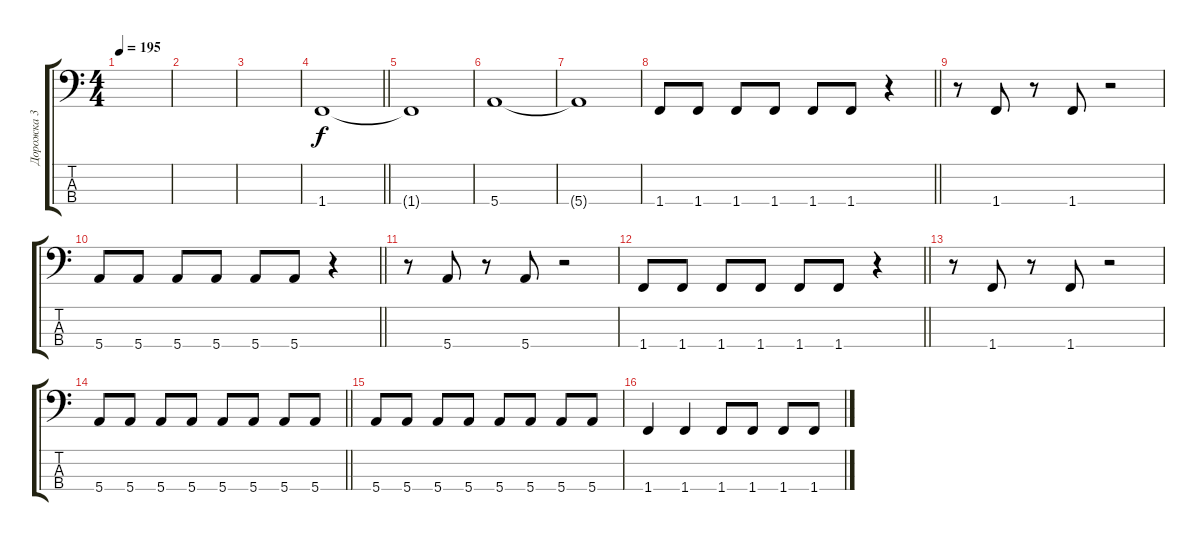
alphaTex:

\track ("Дорожка 3" "Дорожка 3") {instrument electricbassfinger}
\staff {score tabs}
\tuning (G2 D2 A1 E1) {hide}
\ts (4 4)
\tempo 195
\clef f4
\ks c
|
|
|
\barLineRight lightlight
1.4.1 |
1.4{t}.1 |
5.4.1 |
5.4{t}.1 |
\barLineRight lightlight
1.4.8 1.4.8 1.4.8 1.4.8 1.4.8 1.4.8 r.4 |
r.8 1.4.8 r.8 1.4.8 r.2 |
\barLineRight lightlight
5.4.8 5.4.8 5.4.8 5.4.8 5.4.8 5.4.8 r.4 |
r.8 5.4.8 r.8 5.4.8 r.2 |
\barLineRight lightlight
1.4.8 1.4.8 1.4.8 1.4.8 1.4.8 1.4.8 r.4 |
r.8 1.4.8 r.8 1.4.8 r.2 |
\barLineRight lightlight
5.4.8 5.4.8 5.4.8 5.4.8 5.4.8 5.4.8 5.4.8 5.4.8 |
5.4.8 5.4.8 5.4.8 5.4.8 5.4.8 5.4.8 5.4.8 5.4.8 |
1.4.4 1.4.4 1.4.8 1.4.8 1.4.8 1.4.8
